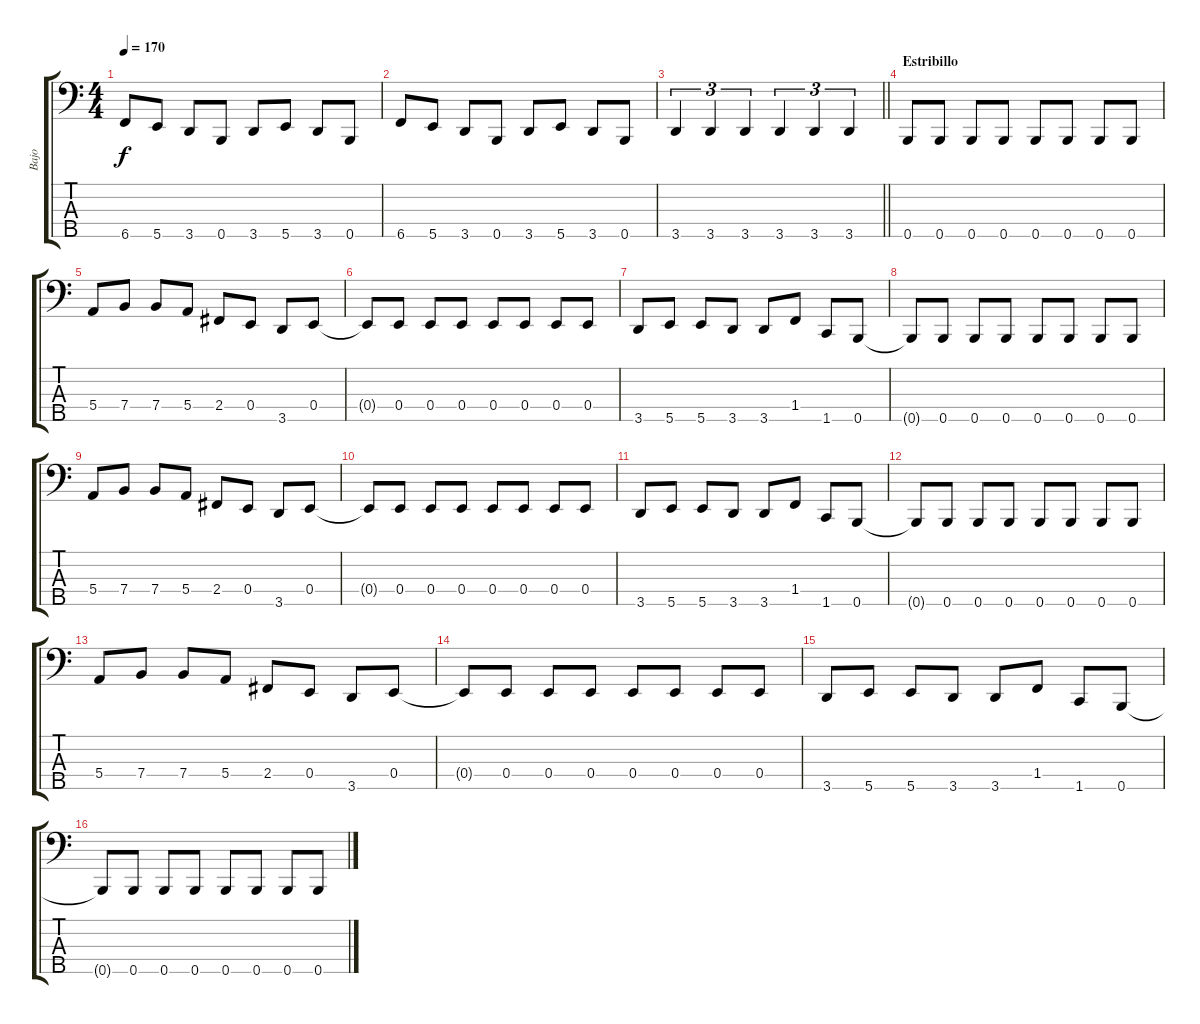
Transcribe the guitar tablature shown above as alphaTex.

\track ("Bajo" "Bajo") {instrument electricbasspick}
\staff {score tabs}
\tuning (G2 D2 A1 E1 B0) {hide}
\ts (4 4)
\tempo 170
\clef f4
\ks c
6.5.8{dy f} 5.5.8 3.5.8 0.5.8 3.5.8 5.5.8 3.5.8 0.5.8 |
6.5.8 5.5.8 3.5.8 0.5.8 3.5.8 5.5.8 3.5.8 0.5.8 |
\barLineRight lightlight
3.5.4{tu (3 2)} 3.5.4{tu (3 2)} 3.5.4{tu (3 2)} 3.5.4{tu (3 2)} 3.5.4{tu (3 2)} 3.5.4{tu (3 2)} |
\section ("" "Estribillo")
0.5.8 0.5.8 0.5.8 0.5.8 0.5.8 0.5.8 0.5.8 0.5.8 |
5.4.8 7.4.8 7.4.8 5.4.8 2.4.8 0.4.8 3.5.8 0.4.8 |
0.4{t}.8 0.4.8 0.4.8 0.4.8 0.4.8 0.4.8 0.4.8 0.4.8 |
3.5.8 5.5.8 5.5.8 3.5.8 3.5.8 1.4.8 1.5.8 0.5.8 |
0.5{t}.8 0.5.8 0.5.8 0.5.8 0.5.8 0.5.8 0.5.8 0.5.8 |
5.4.8 7.4.8 7.4.8 5.4.8 2.4.8 0.4.8 3.5.8 0.4.8 |
0.4{t}.8 0.4.8 0.4.8 0.4.8 0.4.8 0.4.8 0.4.8 0.4.8 |
3.5.8 5.5.8 5.5.8 3.5.8 3.5.8 1.4.8 1.5.8 0.5.8 |
0.5{t}.8 0.5.8 0.5.8 0.5.8 0.5.8 0.5.8 0.5.8 0.5.8 |
5.4.8 7.4.8 7.4.8 5.4.8 2.4.8 0.4.8 3.5.8 0.4.8 |
0.4{t}.8 0.4.8 0.4.8 0.4.8 0.4.8 0.4.8 0.4.8 0.4.8 |
3.5.8 5.5.8 5.5.8 3.5.8 3.5.8 1.4.8 1.5.8 0.5.8 |
0.5{t}.8 0.5.8 0.5.8 0.5.8 0.5.8 0.5.8 0.5.8 0.5.8
